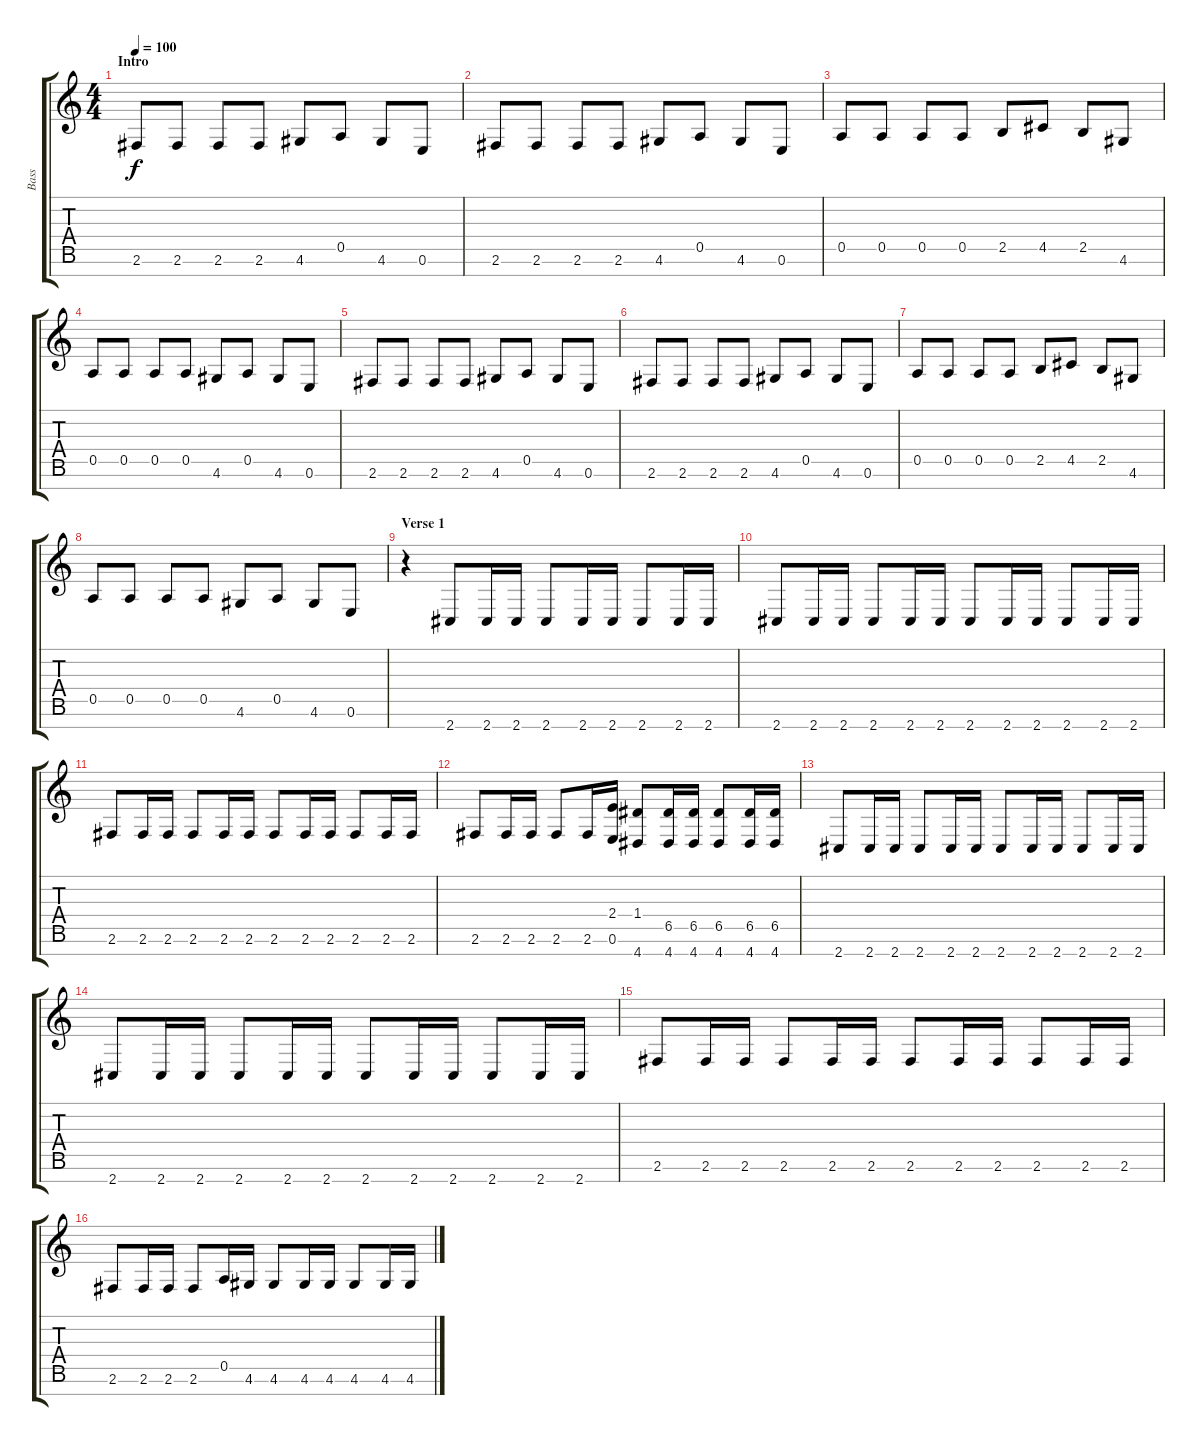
\track ("Bass" "Bass") {instrument electricbassfinger}
\staff {score tabs}
\tuning (E4 B3 G3 D3 A2 E2 B1) {hide}
\ts (4 4)
\section ("" "Intro")
\tempo 100
\clef g2
\ks c
2.6.8{dy f instrument electricbassfinger} 2.6.8 2.6.8 2.6.8 4.6.8 0.5.8 4.6.8 0.6.8 |
2.6.8 2.6.8 2.6.8 2.6.8 4.6.8 0.5.8 4.6.8 0.6.8 |
0.5.8 0.5.8 0.5.8 0.5.8 2.5.8 4.5.8 2.5.8 4.6.8 |
0.5.8 0.5.8 0.5.8 0.5.8 4.6.8 0.5.8 4.6.8 0.6.8 |
2.6.8 2.6.8 2.6.8 2.6.8 4.6.8 0.5.8 4.6.8 0.6.8 |
2.6.8 2.6.8 2.6.8 2.6.8 4.6.8 0.5.8 4.6.8 0.6.8 |
0.5.8 0.5.8 0.5.8 0.5.8 2.5.8 4.5.8 2.5.8 4.6.8 |
0.5.8 0.5.8 0.5.8 0.5.8 4.6.8 0.5.8 4.6.8 0.6.8 |
\section ("" "Verse 1")
r.4 2.7.8 2.7.16 2.7.16 2.7.8 2.7.16 2.7.16 2.7.8 2.7.16 2.7.16 |
2.7.8 2.7.16 2.7.16 2.7.8 2.7.16 2.7.16 2.7.8 2.7.16 2.7.16 2.7.8 2.7.16 2.7.16 |
2.6.8 2.6.16 2.6.16 2.6.8 2.6.16 2.6.16 2.6.8 2.6.16 2.6.16 2.6.8 2.6.16 2.6.16 |
2.6.8 2.6.16 2.6.16 2.6.8 2.6.16 (2.4 0.6).16 (1.4 4.7).8 (6.5 4.7).16 (6.5 4.7).16 (6.5 4.7).8 (6.5 4.7).16 (6.5 4.7).16 |
2.7.8 2.7.16 2.7.16 2.7.8 2.7.16 2.7.16 2.7.8 2.7.16 2.7.16 2.7.8 2.7.16 2.7.16 |
2.7.8 2.7.16 2.7.16 2.7.8 2.7.16 2.7.16 2.7.8 2.7.16 2.7.16 2.7.8 2.7.16 2.7.16 |
2.6.8 2.6.16 2.6.16 2.6.8 2.6.16 2.6.16 2.6.8 2.6.16 2.6.16 2.6.8 2.6.16 2.6.16 |
2.6.8 2.6.16 2.6.16 2.6.8 0.5.16 4.6.16 4.6.8 4.6.16 4.6.16 4.6.8 4.6.16 4.6.16
